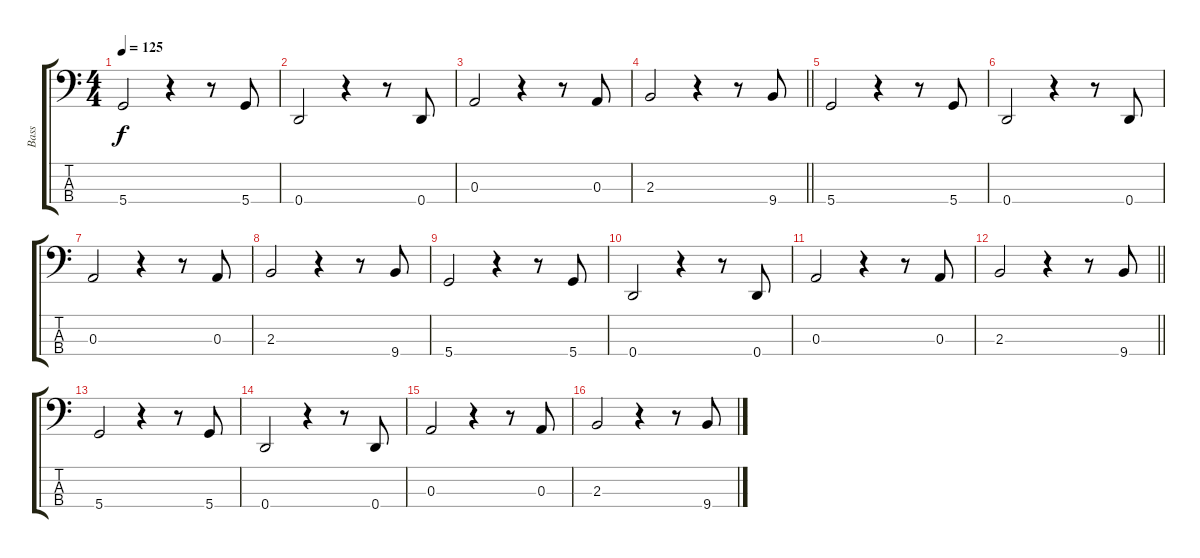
\track ("Bass" "Bass") {instrument synthbass1}
\staff {score tabs}
\tuning (G2 D2 A1 D1) {hide}
\ts (4 4)
\tempo 125
\clef f4
\ks c
5.4.2{dy f} r.4 r.8 5.4.8 |
0.4.2 r.4 r.8 0.4.8 |
0.3.2 r.4 r.8 0.3.8 |
\barLineRight lightlight
2.3.2 r.4 r.8 9.4.8 |
5.4.2 r.4 r.8 5.4.8 |
0.4.2 r.4 r.8 0.4.8 |
0.3.2 r.4 r.8 0.3.8 |
2.3.2 r.4 r.8 9.4.8 |
5.4.2 r.4 r.8 5.4.8 |
0.4.2 r.4 r.8 0.4.8 |
0.3.2 r.4 r.8 0.3.8 |
\barLineRight lightlight
2.3.2 r.4 r.8 9.4.8 |
5.4.2 r.4 r.8 5.4.8 |
0.4.2 r.4 r.8 0.4.8 |
0.3.2 r.4 r.8 0.3.8 |
2.3.2 r.4 r.8 9.4.8
